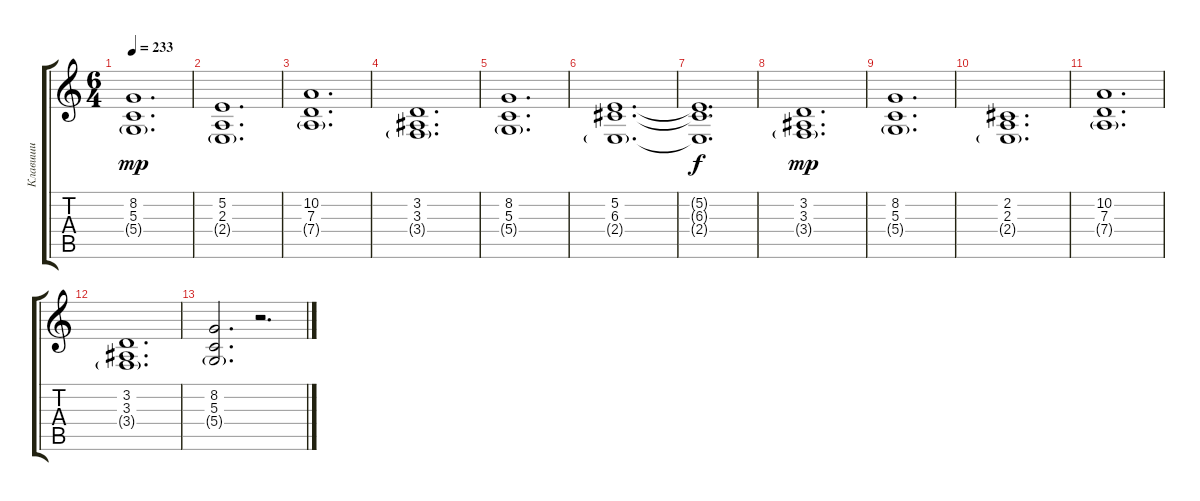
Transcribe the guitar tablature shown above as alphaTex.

\track ("Клавиши" "Клавиши") {instrument synthstrings2}
\staff {score tabs}
\tuning (E4 B3 G3 D3 A2 E2) {hide}
\ts (6 4)
\tempo 233
\clef g2
\ks c
(8.2 5.3 5.4{g}).1{d dy mp} |
(5.2 2.3 2.4{g}).1{d} |
(10.2 7.3 7.4{g}).1{d} |
(3.2 3.3 3.4{g}).1{d} |
(8.2 5.3 5.4{g}).1{d} |
(5.2 6.3 2.4{g}).1{d} |
(5.2{t} 6.3{t} 2.4{t}).1{d dy f} |
(3.2 3.3 3.4{g}).1{d dy mp} |
(8.2 5.3 5.4{g}).1{d} |
(2.2 2.3 2.4{g}).1{d} |
(10.2 7.3 7.4{g}).1{d} |
(3.2 3.3 3.4{g}).1{d} |
(8.2 5.3 5.4{g}).2{d} r.2{d}
